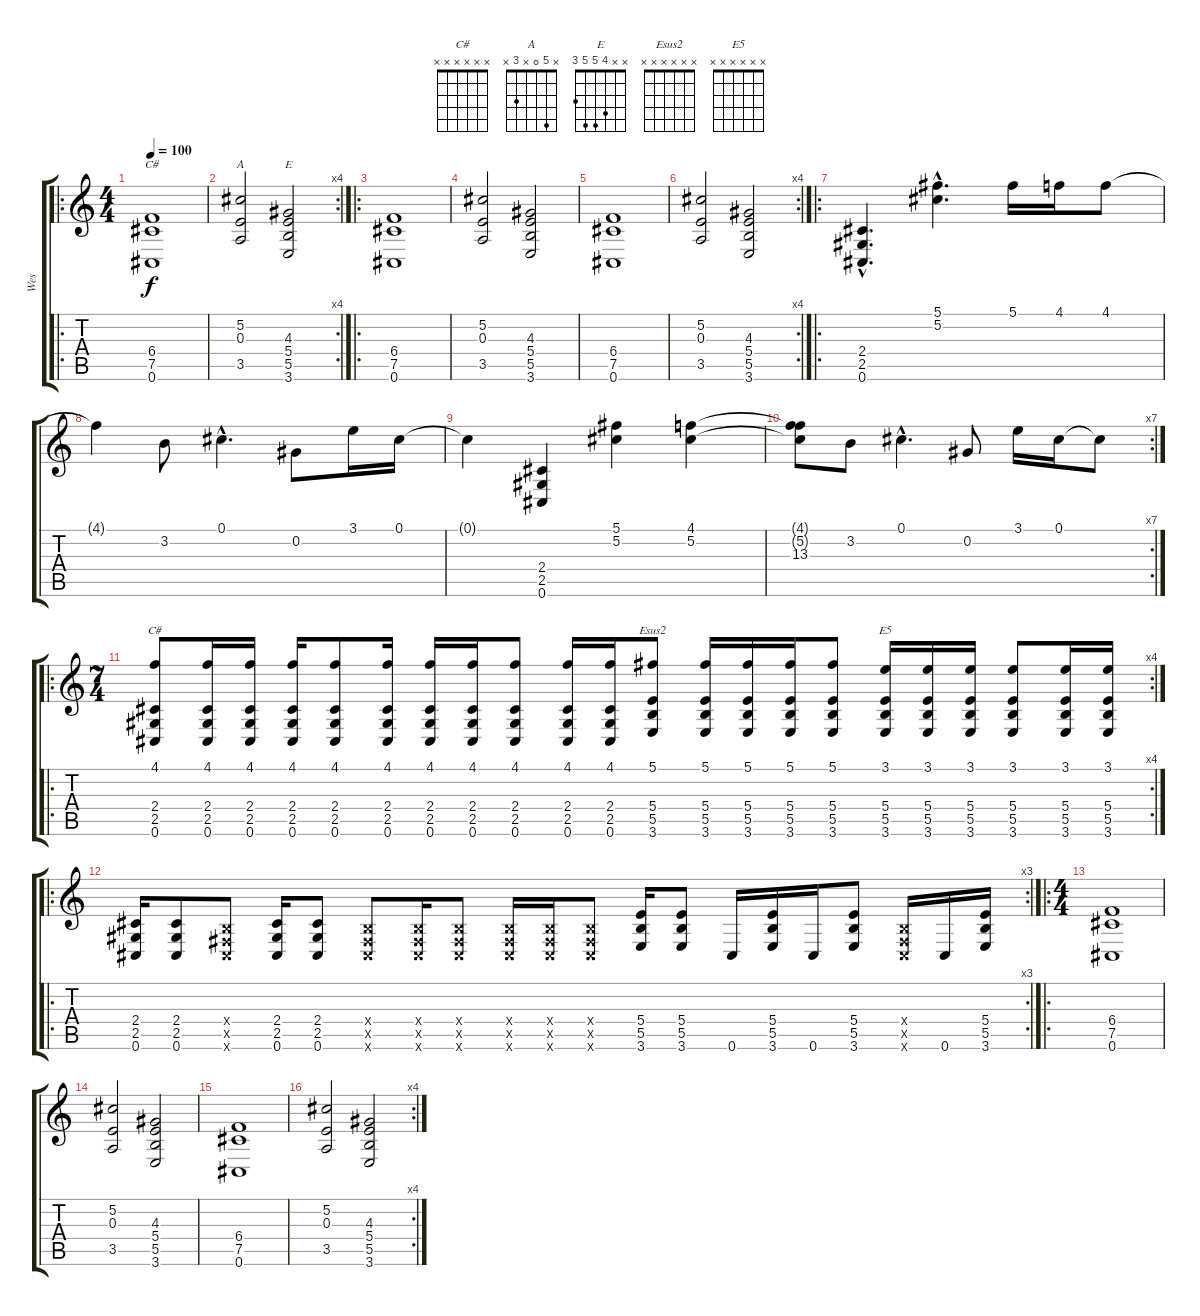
\track ("Wes" "Wes") {instrument electricguitarclean}
\staff {score tabs}
\tuning (Db4 Ab3 E3 B2 Gb2 Db2) {hide}
\chord ("C#" x x x 6 7 0) {firstfret 6}
\chord ("A" x 5 0 x 3 x)
\chord ("E" x x 4 5 5 3)
\chord ("C#" x x x x x x) {firstfret 0}
\chord ("Esus2" x x x x x x) {firstfret 0}
\chord ("E5" x x x x x x) {firstfret 0}
\ro
\ts (4 4)
\tempo 100
\clef g2
\ks c
(6.4 7.5 0.6).1{ch "C#" dy f instrument electricguitarclean} |
\rc 4
(5.2 0.3 3.5).2{ch "A"} (4.3 5.4 5.5 3.6).2{ch "E"} |
\ro
(6.4 7.5 0.6).1 |
(5.2 0.3 3.5).2 (4.3 5.4 5.5 3.6).2 |
(6.4 7.5 0.6).1 |
\rc 4
(5.2 0.3 3.5).2 (4.3 5.4 5.5 3.6).2 |
\ro
(2.4{hac} 2.5{hac} 0.6{hac}).4{d volume 10} (5.1{hac} 5.2{hac}).4{d} 5.1.16 4.1.16 4.1.8 |
4.1{t}.4 3.2.8 0.1{hac}.4{d} 0.2.8 3.1.16 0.1.16 |
0.1{t}.4 (2.4 2.5 0.6).4 (5.1 5.2).4 (4.1 5.2).4 |
\rc 7
(4.1{t} 5.2{t} 13.3).8 3.2.8 0.1{hac}.4{d} 0.2.8 3.1.16 0.1.16 0.1{t}.8 |
\ro
\rc 4
\ts (7 4)
(4.1 2.4 2.5 0.6).8{ch "C#" volume 13 instrument overdrivenguitar} (4.1 2.4 2.5 0.6).16 (4.1 2.4 2.5 0.6).16 (4.1 2.4 2.5 0.6).16 (4.1 2.4 2.5 0.6).8 (4.1 2.4 2.5 0.6).16 (4.1 2.4 2.5 0.6).16 (4.1 2.4 2.5 0.6).16 (4.1 2.4 2.5 0.6).8 (4.1 2.4 2.5 0.6).16 (4.1 2.4 2.5 0.6).16 (5.1 5.4 5.5 3.6).8{ch "Esus2"} (5.1 5.4 5.5 3.6).16 (5.1 5.4 5.5 3.6).16 (5.1 5.4 5.5 3.6).16 (5.1 5.4 5.5 3.6).8 (3.1 5.4 5.5 3.6).16{ch "E5"} (3.1 5.4 5.5 3.6).16 (3.1 5.4 5.5 3.6).16 (3.1 5.4 5.5 3.6).8 (3.1 5.4 5.5 3.6).16 (3.1 5.4 5.5 3.6).16 |
\ro
\rc 3
(2.4 2.5 0.6).16 (2.4 2.5 0.6).8 (0.4{x} 0.5{x} 0.6{x}).8 (2.4 2.5 0.6).16 (2.4 2.5 0.6).8 (0.4{x} 0.5{x} 0.6{x}).8 (0.4{x} 0.5{x} 0.6{x}).16 (0.4{x} 0.5{x} 0.6{x}).8 (0.4{x} 0.5{x} 0.6{x}).16 (0.4{x} 0.5{x} 0.6{x}).16 (0.4{x} 0.5{x} 0.6{x}).8 (5.4 5.5 3.6).16 (5.4 5.5 3.6).8 0.6.16 (5.4 5.5 3.6).16 0.6.16 (5.4 5.5 3.6).8 (0.4{x} 0.5{x} 0.6{x}).16 0.6.16 (5.4 5.5 3.6).16 |
\ro
\ts (4 4)
(6.4 7.5 0.6).1 |
(5.2 0.3 3.5).2 (4.3 5.4 5.5 3.6).2 |
(6.4 7.5 0.6).1 |
\rc 4
(5.2 0.3 3.5).2 (4.3 5.4 5.5 3.6).2
